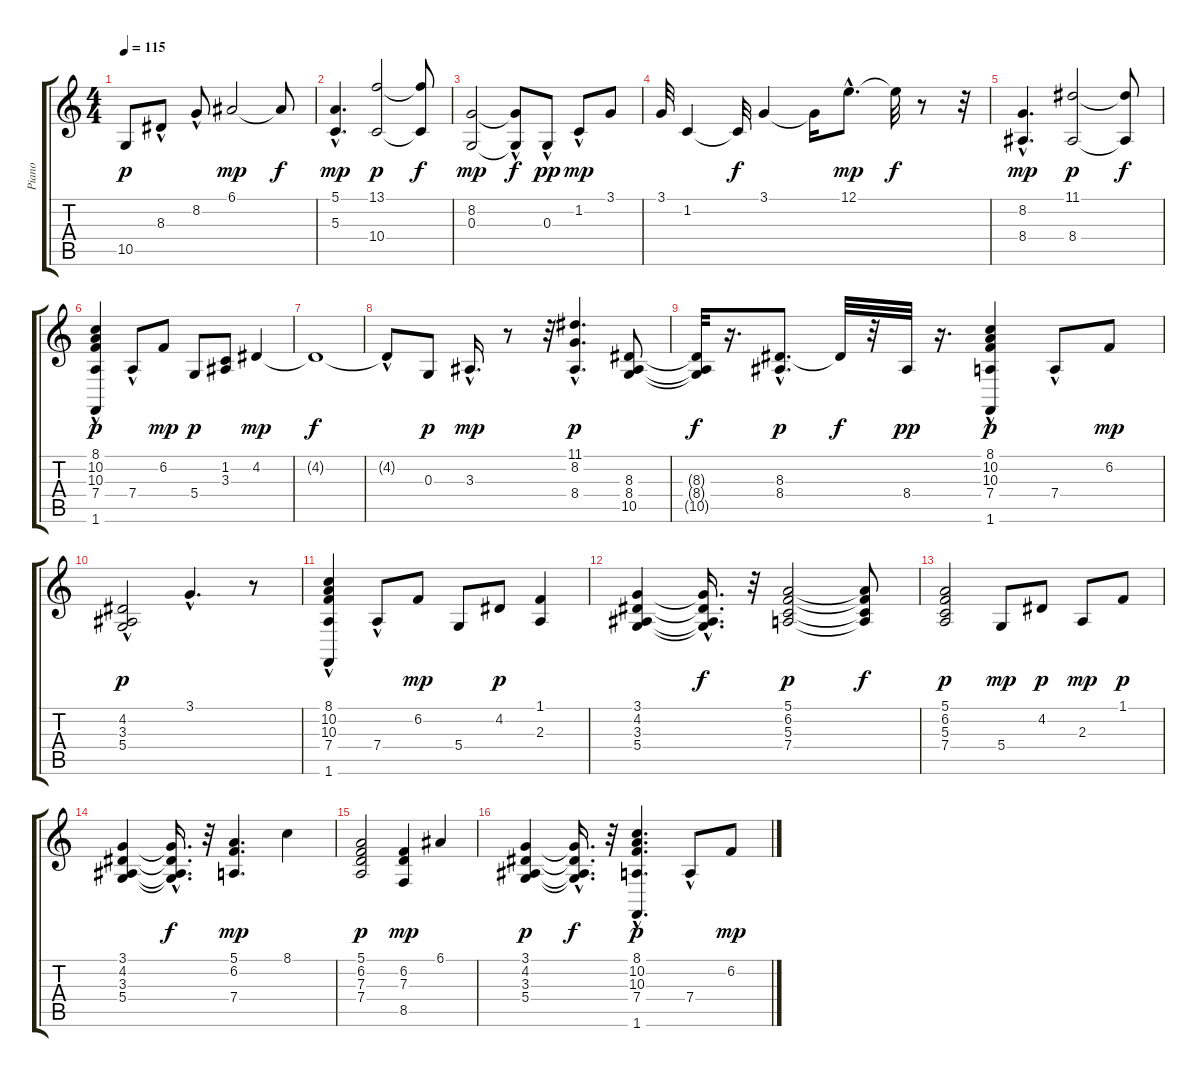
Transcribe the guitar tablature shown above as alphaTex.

\track ("Piano" "Piano") {instrument electricpiano1}
\staff {score tabs}
\tuning (E4 B3 G3 D3 A2 E2) {hide}
\ts (4 4)
\tempo 115
\clef g2
\ks c
10.5.8{dy p} 8.3{hac}.8 8.2{hac}.8 6.1.2{dy mp} 6.1{t}.8{dy f} |
(5.1 5.3{hac}).4{d dy mp} (13.1 10.4).2{dy p} (13.1{t} 10.4{t}).8{dy f} |
(8.2 0.3).2{dy mp} (8.2{hac t} 0.3{t}).8{dy f} 0.3{hac}.8{dy pp} 1.2{hac}.8{dy mp} 3.1.8 |
3.1.32 1.2.4 1.2{t}.32{dy f} 3.1.4 3.1{t}.16 12.1{hac}.8{d dy mp} 12.1{t}.32{dy f} r.8 r.32 |
(8.2 8.4{hac}).4{d dy mp} (11.1 8.4).2{dy p} (11.1{t} 8.4{t}).8{dy f} |
(8.1 10.2 10.3 7.4{hac} 1.6{hac}).4{dy p} 7.4{hac}.8 6.2.8{dy mp} 5.4.8{dy p} (1.2 3.3).8 4.2.4{dy mp} |
4.2{t}.1{dy f} |
4.2{hac t}.8 0.3.8{dy p} 3.3{hac}.16{d dy mp} r.8 r.32 (11.1{hac} 8.2{hac} 8.4{hac}).4{d dy p} (8.3 8.4 10.5).8 |
(8.3{t} 8.4{t} 10.5{t}).32{dy f} r.16{d} (8.3{hac} 8.4).8{d dy p} 8.3{t}.32{dy f} r.32 8.4.32{dy pp} r.16{d} (8.1 10.2 10.3 7.4{hac} 1.6{hac}).4{dy p} 7.4{hac}.8 6.2.8{dy mp} |
(4.2{hac} 3.3{hac} 5.4{hac}).2{dy p} 3.1{hac}.4{d} r.8 |
(8.1 10.2 10.3 7.4{hac} 1.6{hac}).4 7.4{hac}.8 6.2.8{dy mp} 5.4.8 4.2.8{dy p} (1.1 2.3).4 |
(3.1 4.2 3.3 5.4).4 (3.1{hac t} 4.2{hac t} 3.3{hac t} 5.4{hac t}).16{d dy f} r.32 (5.1 6.2 5.3 7.4).2{dy p} (5.1{t} 6.2{t} 5.3{t} 7.4{t}).8{dy f} |
(5.1 6.2 5.3 7.4).2{dy p} 5.4.8{dy mp} 4.2.8{dy p} 2.3.8{dy mp} 1.1.8{dy p} |
(3.1 4.2 3.3 5.4).4 (3.1{hac t} 4.2{hac t} 3.3{hac t} 5.4{hac t}).16{d dy f} r.32 (5.1 6.2 7.4).4{d dy mp} 8.1.4 |
(5.1 6.2 7.3 7.4).2{dy p} (6.2 7.3 8.5).4{dy mp} 6.1.4 |
(3.1 4.2 3.3 5.4).4{dy p} (3.1{hac t} 4.2{hac t} 3.3{hac t} 5.4{hac t}).16{d dy f} r.32 (8.1 10.2 10.3{hac} 7.4 1.6).4{d dy p} 7.4{hac}.8 6.2.8{dy mp}
